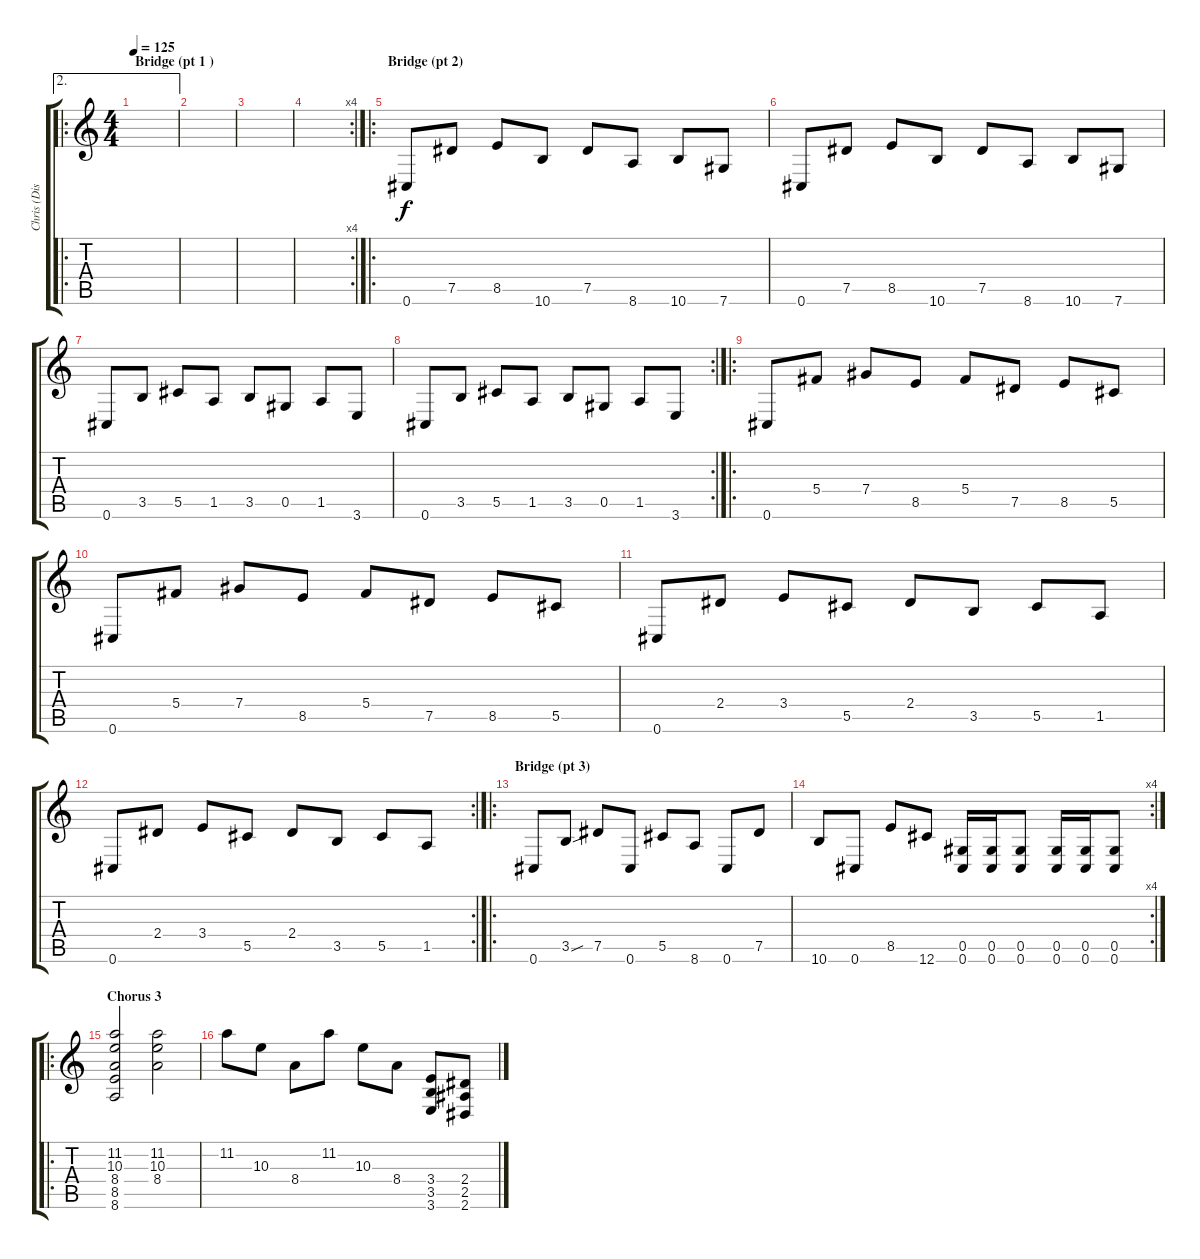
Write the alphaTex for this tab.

\track ("Chris (Distortion)" "Chris (Dis") {instrument distortionguitar}
\staff {score tabs}
\tuning (Eb4 Bb3 Gb3 Db3 Ab2 Db2) {hide}
\ae 2
\ro
\ts (4 4)
\section ("" "Bridge (pt 1 )")
\tempo 125
\clef g2
\ks c
|
|
|
\rc 4
|
\ro
\section ("" "Bridge (pt 2)")
0.6.8 7.5.8 8.5.8 10.6.8 7.5.8 8.6.8 10.6.8 7.6.8 |
0.6.8 7.5.8 8.5.8 10.6.8 7.5.8 8.6.8 10.6.8 7.6.8 |
0.6.8 3.5.8 5.5.8 1.5.8 3.5.8 0.5.8 1.5.8 3.6.8 |
\rc 2
0.6.8 3.5.8 5.5.8 1.5.8 3.5.8 0.5.8 1.5.8 3.6.8 |
\ro
0.6.8 5.4.8 7.4.8 8.5.8 5.4.8 7.5.8 8.5.8 5.5.8 |
0.6.8 5.4.8 7.4.8 8.5.8 5.4.8 7.5.8 8.5.8 5.5.8 |
0.6.8 2.4.8 3.4.8 5.5.8 2.4.8 3.5.8 5.5.8 1.5.8 |
\rc 2
0.6.8 2.4.8 3.4.8 5.5.8 2.4.8 3.5.8 5.5.8 1.5.8 |
\ro
\section ("" "Bridge (pt 3)")
0.6.8 3.5{sou}.8 7.5.8 0.6.8 5.5.8 8.6.8 0.6.8 7.5.8 |
\rc 4
10.6.8 0.6.8 8.5.8 12.6.8 (0.5 0.6).16 (0.5 0.6).16 (0.5 0.6).8 (0.5 0.6).16 (0.5 0.6).16 (0.5 0.6).8 |
\ro
\section ("" "Chorus 3")
(11.2 10.3 8.4 8.5 8.6).2 (11.2 10.3 8.4).2 |
11.2.8 10.3.8 8.4.8 11.2.8 10.3.8 8.4.8 (3.4 3.5 3.6).8 (2.4 2.5 2.6).8
